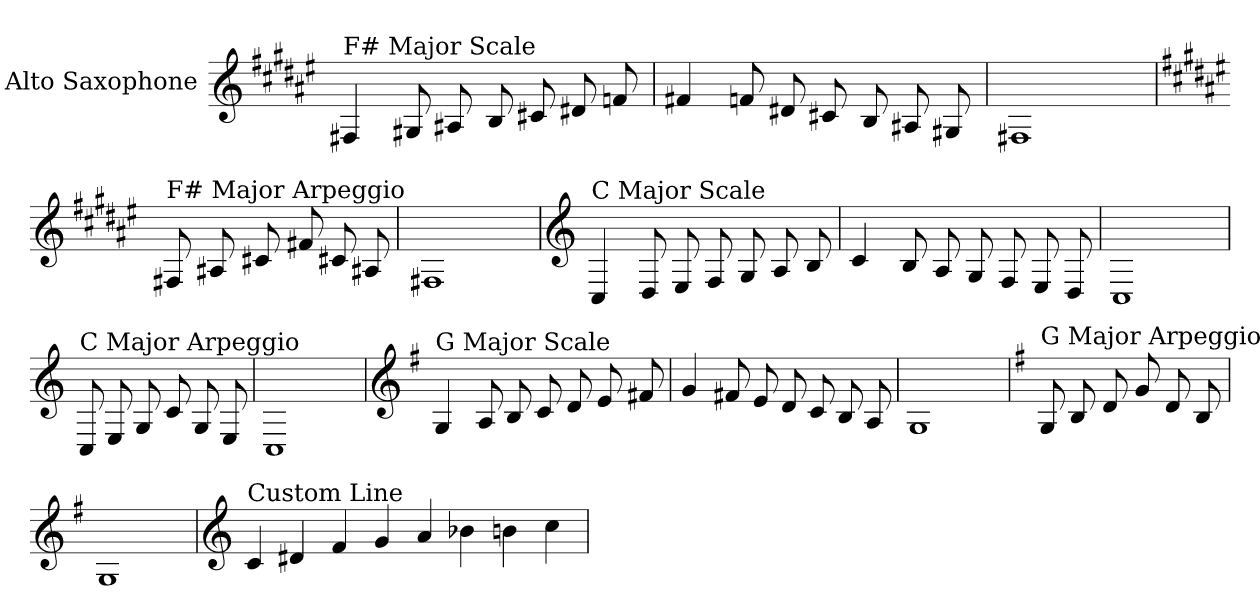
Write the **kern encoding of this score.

**kern
*part1
*staff1
*I"Alto Saxophone
*I'A Sax
*clefG2
*ITrd5c9
*k[f#c#g#]
*A:
=
!LO:TX:a:t=F# Major Scale
4AAn
8BBn
8C#X
8D
8En
8F#X
8A-
=
4An
8A-
8F#X
8En
8D
8C#X
8BBn
=
1AAn
=
*k[f#c#g#]
*A:
!LO:TX:a:t=F# Major Arpeggio
8AAn
8C#X
8En
8An
8En
8C#X
=
1AAn
=
*clefG2
*k[b-e-a-]
*E-:
!LO:TX:a:t=C Major Scale
4EE-
8FF
8GG
8AA-
8BB-
8C
8D
=
4E-
8D
8C
8BB-
8AA-
8GG
8FF
=
1EE-
=
*k[b-e-a-]
*E-:
!LO:TX:a:t=C Major Arpeggio
8EE-
8GG
8BB-
8E-
8BB-
8GG
=
1EE-
=
*clefG2
*k[b-e-]
*B-:
!LO:TX:a:t=G Major Scale
4BB-
8C
8D
8E-
8F
8G
8An
=
4B-
8An
8G
8F
8E-
8D
8C
=
1BB-
=
*k[b-e-]
*B-:
!LO:TX:a:t=G Major Arpeggio
8BB-
8D
8F
8B-
8F
8D
=
1BB-
=
*clefG2
*k[b-e-a-]
*E-:
!LO:TX:a:t=Custom Line
4E-
4F#X
4A-
4B-
4c
4d-X
4d
4e-
=
*-
